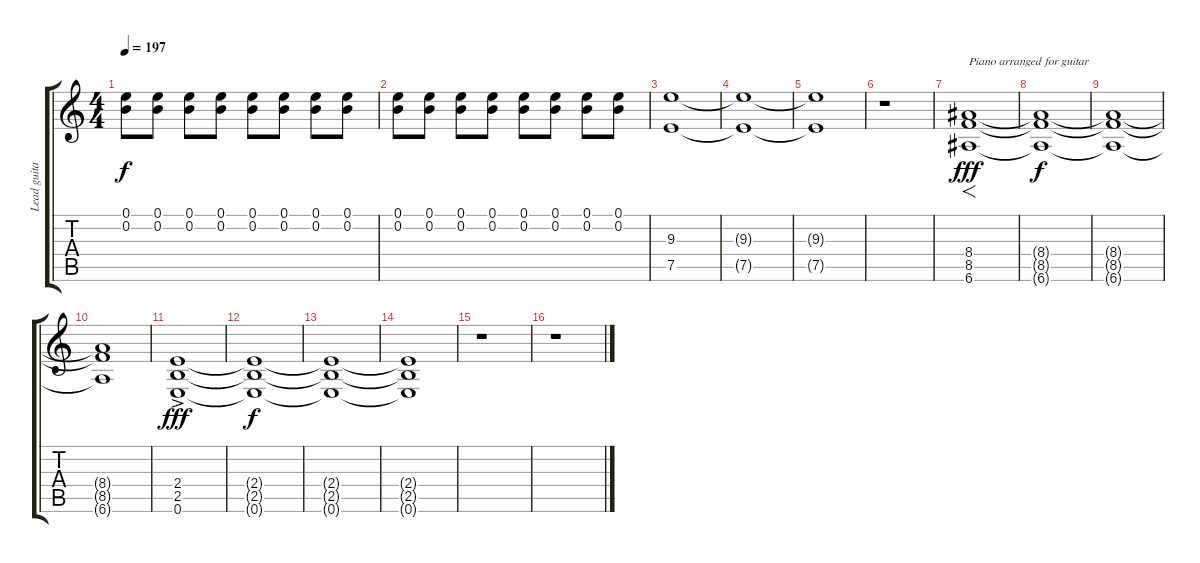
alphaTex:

\track ("Lead guitar" "Lead guita") {instrument overdrivenguitar}
\staff {score tabs}
\tuning (E4 B3 G3 D3 A2 E2) {hide}
\ts (4 4)
\tempo 197
\clef g2
\ks c
(0.1 0.2).8{dy f} (0.1 0.2).8 (0.1 0.2).8 (0.1 0.2).8 (0.1 0.2).8 (0.1 0.2).8 (0.1 0.2).8 (0.1 0.2).8 |
(0.1 0.2).8 (0.1 0.2).8 (0.1 0.2).8 (0.1 0.2).8 (0.1 0.2).8 (0.1 0.2).8 (0.1 0.2).8 (0.1 0.2).8 |
(9.3 7.5).1 |
(9.3{t} 7.5{t}).1{volume 3} |
(9.3{t} 7.5{t}).1 |
r.1 |
(8.4 8.5 6.6).1{f txt "Piano arranged for guitar" dy fff volume 16 balance 16 instrument acousticgrandpiano} |
(8.4{t} 8.5{t} 6.6{t}).1{dy f} |
(8.4{t} 8.5{t} 6.6{t}).1 |
(8.4{t} 8.5{t} 6.6{t}).1 |
(2.4{ac} 2.5 0.6).1{dy fff instrument acousticgrandpiano} |
(2.4{t} 2.5{t} 0.6{t}).1{dy f} |
(2.4{t} 2.5{t} 0.6{t}).1 |
(2.4{t} 2.5{t} 0.6{t}).1 |
r.1 |
r.1
